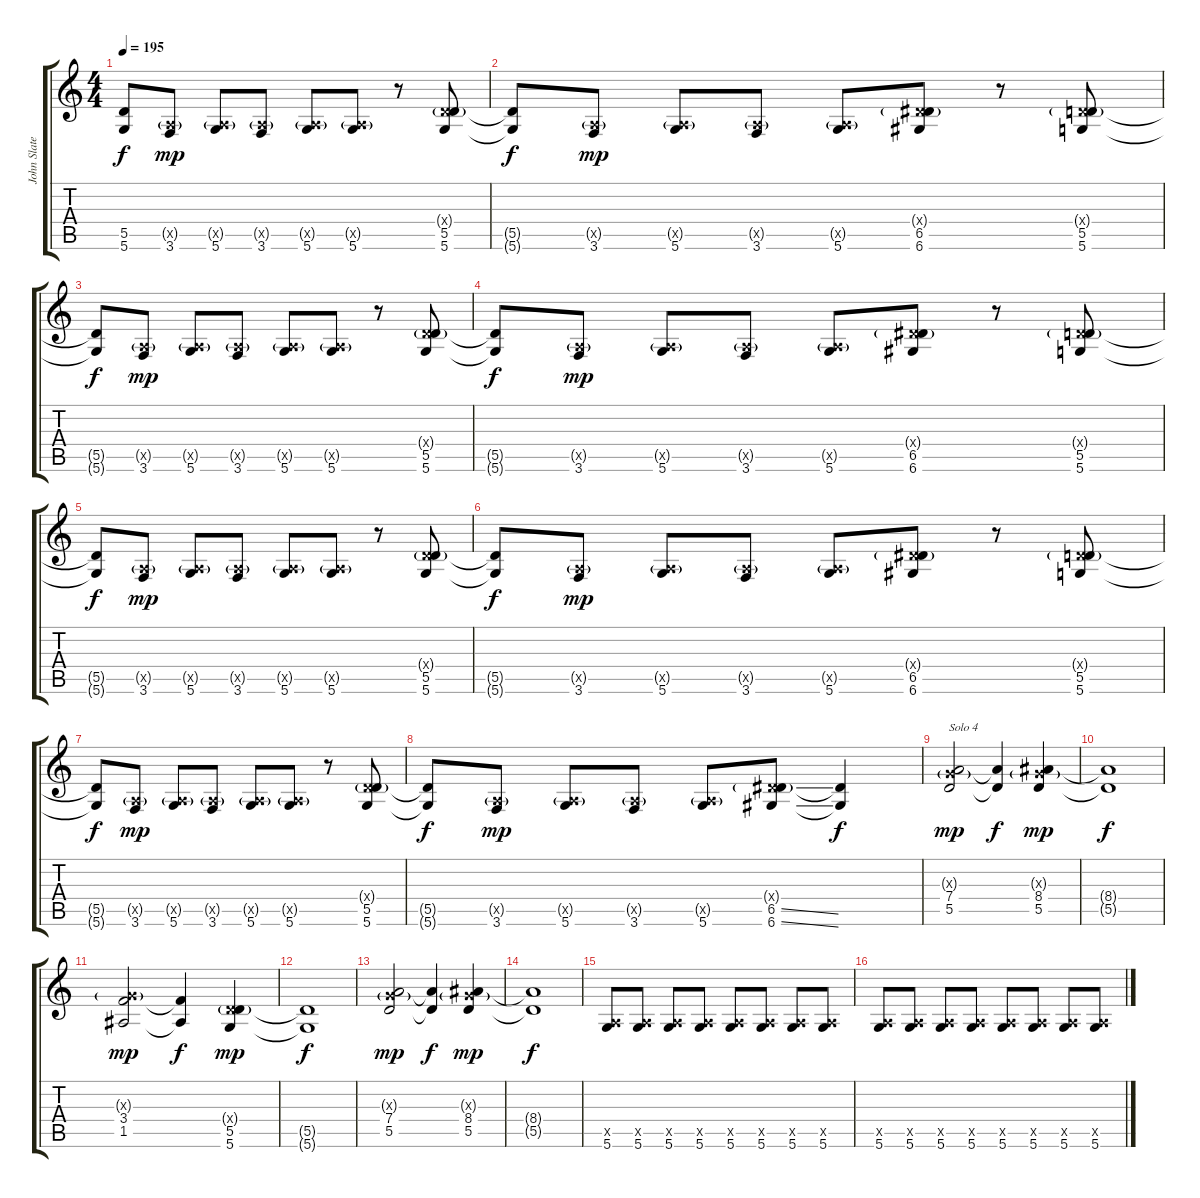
\track ("John Slater" "John Slate") {instrument distortionguitar}
\staff {score tabs}
\tuning (E4 B3 G3 D3 A2 D2) {hide}
\ts (4 4)
\tempo 195
\clef g2
\ks c
(5.5{t} 5.6{t}).8{dy f} (0.5{g x} 3.6).8{dy mp} (0.5{g x} 5.6).8 (0.5{g x} 3.6).8 (0.5{g x} 5.6).8 (0.5{g x} 5.6).8 r.8 (0.4{g x} 5.5 5.6).8 |
(5.5{t} 5.6{t}).8{dy f} (0.5{g x} 3.6).8{dy mp} (0.5{g x} 5.6).8 (0.5{g x} 3.6).8 (0.5{g x} 5.6).8 (0.4{g x} 6.5 6.6).8 r.8 (0.4{g x} 5.5 5.6).8 |
(5.5{t} 5.6{t}).8{dy f} (0.5{g x} 3.6).8{dy mp} (0.5{g x} 5.6).8 (0.5{g x} 3.6).8 (0.5{g x} 5.6).8 (0.5{g x} 5.6).8 r.8 (0.4{g x} 5.5 5.6).8 |
(5.5{t} 5.6{t}).8{dy f} (0.5{g x} 3.6).8{dy mp} (0.5{g x} 5.6).8 (0.5{g x} 3.6).8 (0.5{g x} 5.6).8 (0.4{g x} 6.5 6.6).8 r.8 (0.4{g x} 5.5 5.6).8 |
(5.5{t} 5.6{t}).8{dy f} (0.5{g x} 3.6).8{dy mp} (0.5{g x} 5.6).8 (0.5{g x} 3.6).8 (0.5{g x} 5.6).8 (0.5{g x} 5.6).8 r.8 (0.4{g x} 5.5 5.6).8 |
(5.5{t} 5.6{t}).8{dy f} (0.5{g x} 3.6).8{dy mp} (0.5{g x} 5.6).8 (0.5{g x} 3.6).8 (0.5{g x} 5.6).8 (0.4{g x} 6.5 6.6).8 r.8 (0.4{g x} 5.5 5.6).8 |
(5.5{t} 5.6{t}).8{dy f} (0.5{g x} 3.6).8{dy mp} (0.5{g x} 5.6).8 (0.5{g x} 3.6).8 (0.5{g x} 5.6).8 (0.5{g x} 5.6).8 r.8 (0.4{g x} 5.5 5.6).8 |
(5.5{t} 5.6{t}).8{dy f} (0.5{g x} 3.6).8{dy mp} (0.5{g x} 5.6).8 (0.5{g x} 3.6).8 (0.5{g x} 5.6).8 (0.4{g x} 6.5{ss} 6.6{ss}).8 (6.5{t} 6.6{t}).4{dy f} |
(0.3{g x} 7.4 5.5).2{txt "Solo 4" dy mp} (7.4{t} 5.5{t}).4{dy f} (0.3{g x} 8.4 5.5).4{dy mp} |
(8.4{t} 5.5{t}).1{dy f} |
(0.3{g x} 3.4 1.5).2{dy mp} (3.4{t} 1.5{t}).4{dy f} (0.4{g x} 5.5 5.6).4{dy mp} |
(5.5{t} 5.6{t}).1{dy f} |
(0.3{g x} 7.4 5.5).2{dy mp} (7.4{t} 5.5{t}).4{dy f} (0.3{g x} 8.4 5.5).4{dy mp} |
(8.4{t} 5.5{t}).1{dy f} |
(0.5{x} 5.6).8 (0.5{x} 5.6).8 (0.5{x} 5.6).8 (0.5{x} 5.6).8 (0.5{x} 5.6).8 (0.5{x} 5.6).8 (0.5{x} 5.6).8 (0.5{x} 5.6).8 |
(0.5{x} 5.6).8 (0.5{x} 5.6).8 (0.5{x} 5.6).8 (0.5{x} 5.6).8 (0.5{x} 5.6).8 (0.5{x} 5.6).8 (0.5{x} 5.6).8 (0.5{x} 5.6).8
